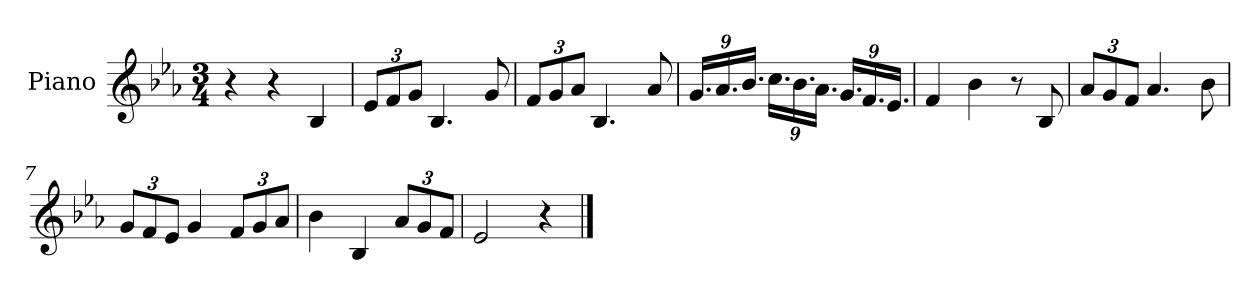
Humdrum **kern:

**kern
*part1
*staff1
*I"Piano
*I'Pno.
*clefG2
*k[b-e-a-]
*M3/4
*MM120
=1
4r
4r
4B-/
=2
*Xbrackettup
12e-/L
12f/
12g/J
4.B-/
8g/
=3
12f/L
12g/
12a-/J
4.B-/
8a-/
=4
18.g/LL
18.a-/
18.b-/JJ
18.cc\LL
18.b-\
18.a-\JJ
18.g/LL
18.f/
18.e-/JJ
=5
4f/
4b-\
8r
8B-/
=6
12a-/L
12g/
12f/J
4.a-/
8b-\
!!LO:LB:g=z
=7
12g/L
12f/
12e-/J
4g/
12f/L
12g/
12a-/J
=8
4b-\
4B-/
12a-/L
12g/
12f/J
=9
2e-/
4r
==
*-
